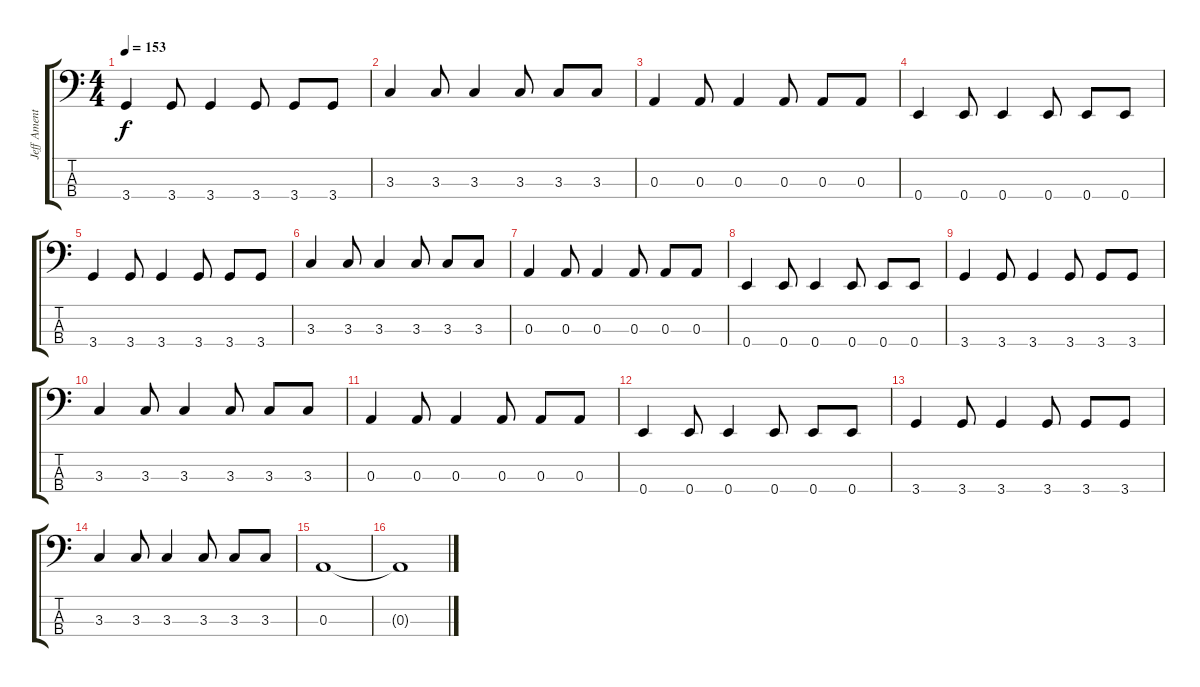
\track ("Jeff Ament" "Jeff Ament") {instrument electricbassfinger}
\staff {score tabs}
\tuning (G2 D2 A1 E1) {hide}
\ts (4 4)
\tempo 153
\clef f4
\ks c
3.4.4{dy f} 3.4.8 3.4.4 3.4.8 3.4.8 3.4.8 |
3.3.4 3.3.8 3.3.4 3.3.8 3.3.8 3.3.8 |
0.3.4 0.3.8 0.3.4 0.3.8 0.3.8 0.3.8 |
0.4.4 0.4.8 0.4.4 0.4.8 0.4.8 0.4.8 |
3.4.4 3.4.8 3.4.4 3.4.8 3.4.8 3.4.8 |
3.3.4 3.3.8 3.3.4 3.3.8 3.3.8 3.3.8 |
0.3.4 0.3.8 0.3.4 0.3.8 0.3.8 0.3.8 |
0.4.4 0.4.8 0.4.4 0.4.8 0.4.8 0.4.8 |
3.4.4 3.4.8 3.4.4 3.4.8 3.4.8 3.4.8 |
3.3.4 3.3.8 3.3.4 3.3.8 3.3.8 3.3.8 |
0.3.4 0.3.8 0.3.4 0.3.8 0.3.8 0.3.8 |
0.4.4 0.4.8 0.4.4 0.4.8 0.4.8 0.4.8 |
3.4.4 3.4.8 3.4.4 3.4.8 3.4.8 3.4.8 |
3.3.4 3.3.8 3.3.4 3.3.8 3.3.8 3.3.8 |
0.3.1 |
0.3{t}.1
